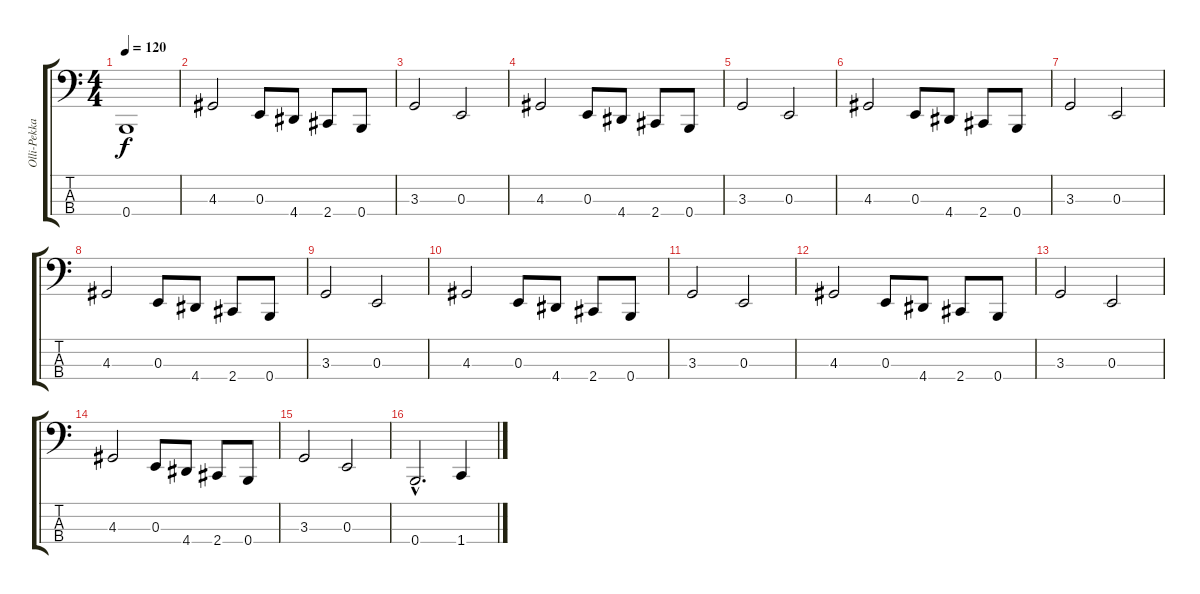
\track ("Olli-Pekka" "Olli-Pekka") {instrument electricbasspick}
\staff {score tabs}
\tuning (D2 A1 E1 B0) {hide}
\ts (4 4)
\tempo 120
\clef f4
\ks c
0.4.1{dy f} |
4.3.2 0.3.8 4.4.8 2.4.8 0.4.8 |
3.3.2 0.3.2 |
4.3.2 0.3.8 4.4.8 2.4.8 0.4.8 |
3.3.2 0.3.2 |
4.3.2 0.3.8 4.4.8 2.4.8 0.4.8 |
3.3.2 0.3.2 |
4.3.2 0.3.8 4.4.8 2.4.8 0.4.8 |
3.3.2 0.3.2 |
4.3.2 0.3.8 4.4.8 2.4.8 0.4.8 |
3.3.2 0.3.2 |
4.3.2 0.3.8 4.4.8 2.4.8 0.4.8 |
3.3.2 0.3.2 |
4.3.2 0.3.8 4.4.8 2.4.8 0.4.8 |
3.3.2 0.3.2 |
0.4{hac}.2{d} 1.4.4
